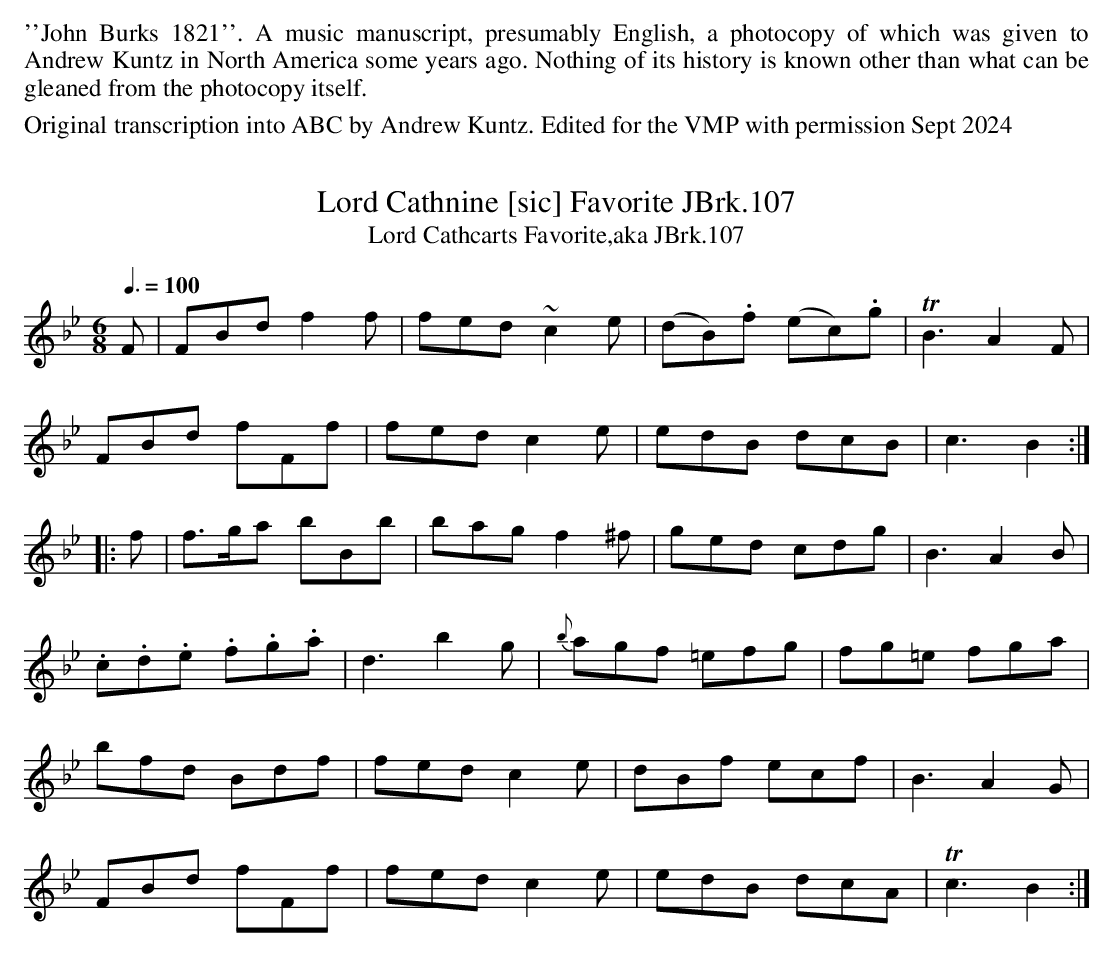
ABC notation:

X:1
T:Lord Cathnine [sic] Favorite JBrk.107
Q:3/8=100
T:Lord Cathcarts Favorite,aka JBrk.107
M:6/8
L:1/8
K:Bb
F|FBd f2f|fed ~c2e|(dB).f (ec).g|TB3 A2F|
FBd fFf|fed c2e|edB dcB|c3 B2:|
|:f|f>ga bBb|bag f2 ^f|ged cdg|B3 A2B|
.c.d.e .f.g.a|d3b2g|{b}agf =efg|fg=e fga|
bfd Bdf|fed c2e|dBf ecf|B3 A2G|
FBd fFf|fed c2e|edB dcA|Tc3 B2:|
